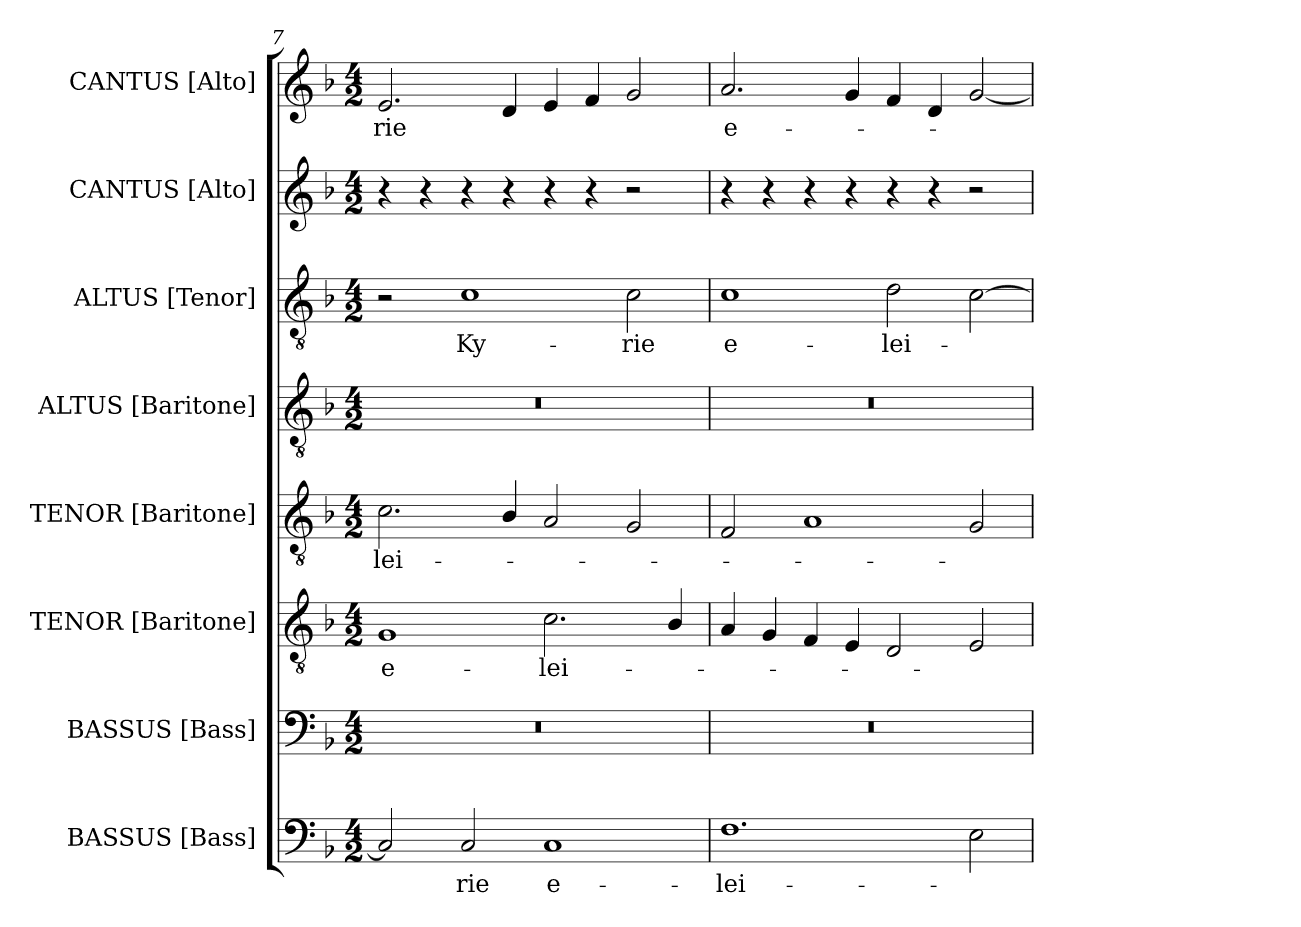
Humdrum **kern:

**kern	**text	**kern	**kern	**text	**kern	**text	**kern	**kern	**text	**kern	**kern	**text
*part8	*part8	*part7	*part6	*part6	*part5	*part5	*part4	*part3	*part3	*part2	*part1	*part1
*staff8	*staff8	*staff7	*staff6	*staff6	*staff5	*staff5	*staff4	*staff3	*staff3	*staff2	*staff1	*staff1
*I"BASSUS [Bass]	*	*I"BASSUS [Bass]	*I"TENOR [Baritone]	*	*I"TENOR [Baritone]	*	*I"ALTUS [Baritone]	*I"ALTUS [Tenor]	*	*I"CANTUS [Alto]	*I"CANTUS [Alto]	*
*I'B.	*	*I'B.	*I'Bar.	*	*I'Bar.	*	*I'Bar.	*I'T.	*	*I'A.	*I'A.	*
*clefF4	*	*clefF4	*clefGv2	*	*clefGv2	*	*clefGv2	*clefGv2	*	*clefG2	*clefG2	*
*	*	*	*ITrd7c12	*	*ITrd7c12	*	*ITrd7c12	*ITrd7c12	*	*	*	*
*k[b-]	*	*k[b-]	*k[b-]	*	*k[b-]	*	*k[b-]	*k[b-]	*	*k[b-]	*k[b-]	*
*F:	*	*F:	*F:	*	*F:	*	*F:	*F:	*	*F:	*F:	*
*M4/2	*	*M4/2	*M4/2	*	*M4/2	*	*M4/2	*M4/2	*	*M4/2	*M4/2	*
=7	=7	=7	=7	=7	=7	=7	=7	=7	=7	=7	=7	=7
!	!	!LO:N:vis=1	!	!	!	!	!	!	!	!	!	!
!	!	!	!	!LO:LY:b:color=#000000	!	!	!	!	!	!	!	!
!	!	!	!	!	!	!LO:LY:b:color=#000000	!LO:N:vis=1	!	!	!	!	!
!	!	!	!	!	!	!	!	!	!	!	!	!LO:LY:b:color=#000000
2Ci/]	.	0r	1GGi	e-	2.Ci\	-lei-	0r	2r	.	4r	2.ei/	-rie
.	.	.	.	.	.	.	.	.	.	4r	.	.
!	!LO:LY:b:color=#000000	!	!	!	!	!	!	!	!	!	!	!
!	!	!	!	!	!	!	!	!	!LO:LY:b:color=#000000	!	!	!
2Ci/	-rie	.	.	.	.	.	.	1Ci	Ky-	4r	.	.
.	.	.	.	.	4BB-i/	.	.	.	.	4r	4di/	.
!	!LO:LY:b:color=#000000	!	!	!	!	!	!	!	!	!	!	!
!	!	!	!	!LO:LY:b:color=#000000	!	!	!	!	!	!	!	!
1Ci	e-	.	2.Ci\	-lei-	2AAi/	.	.	.	.	4r	4ei/	.
.	.	.	.	.	.	.	.	.	.	4r	4fi/	.
!	!	!	!	!	!	!	!	!	!LO:LY:b:color=#000000	!	!	!
.	.	.	.	.	2GGi/	.	.	2Ci\	-rie	2r	2gi/	.
.	.	.	4BB-i/	.	.	.	.	.	.	.	.	.
!!LO:LB:g=z
=8	=8	=8	=8	=8	=8	=8	=8	=8	=8	=8	=8	=8
!	!LO:LY:b:color=#000000	!LO:N:vis=1	!	!	!	!	!LO:N:vis=1	!	!	!	!	!
!	!	!	!	!	!	!	!	!	!LO:LY:b:color=#000000	!	!	!
!	!	!	!	!	!	!	!	!	!	!	!	!LO:LY:b:color=#000000
1.Fi	-lei-	0r	4AAi/	.	2FFi/	.	0r	1Ci	e-	4r	2.ai/	e-
.	.	.	4GGi/	.	.	.	.	.	.	4r	.	.
.	.	.	4FFi/	.	1AAi	.	.	.	.	4r	.	.
.	.	.	4EEi/	.	.	.	.	.	.	4r	4gi/	.
!	!	!	!	!	!	!	!	!	!LO:LY:b:color=#000000	!	!	!
.	.	.	2DDi/	.	.	.	.	2Di\	-lei-	4r	4fi/	.
.	.	.	.	.	.	.	.	.	.	4r	4di/	.
2Ei\	.	.	2EEi/	.	2GGi/	.	.	[2Ci\	.	2r	[2gi/	.
=	=	=	=	=	=	=	=	=	=	=	=	=
*-	*-	*-	*-	*-	*-	*-	*-	*-	*-	*-	*-	*-
